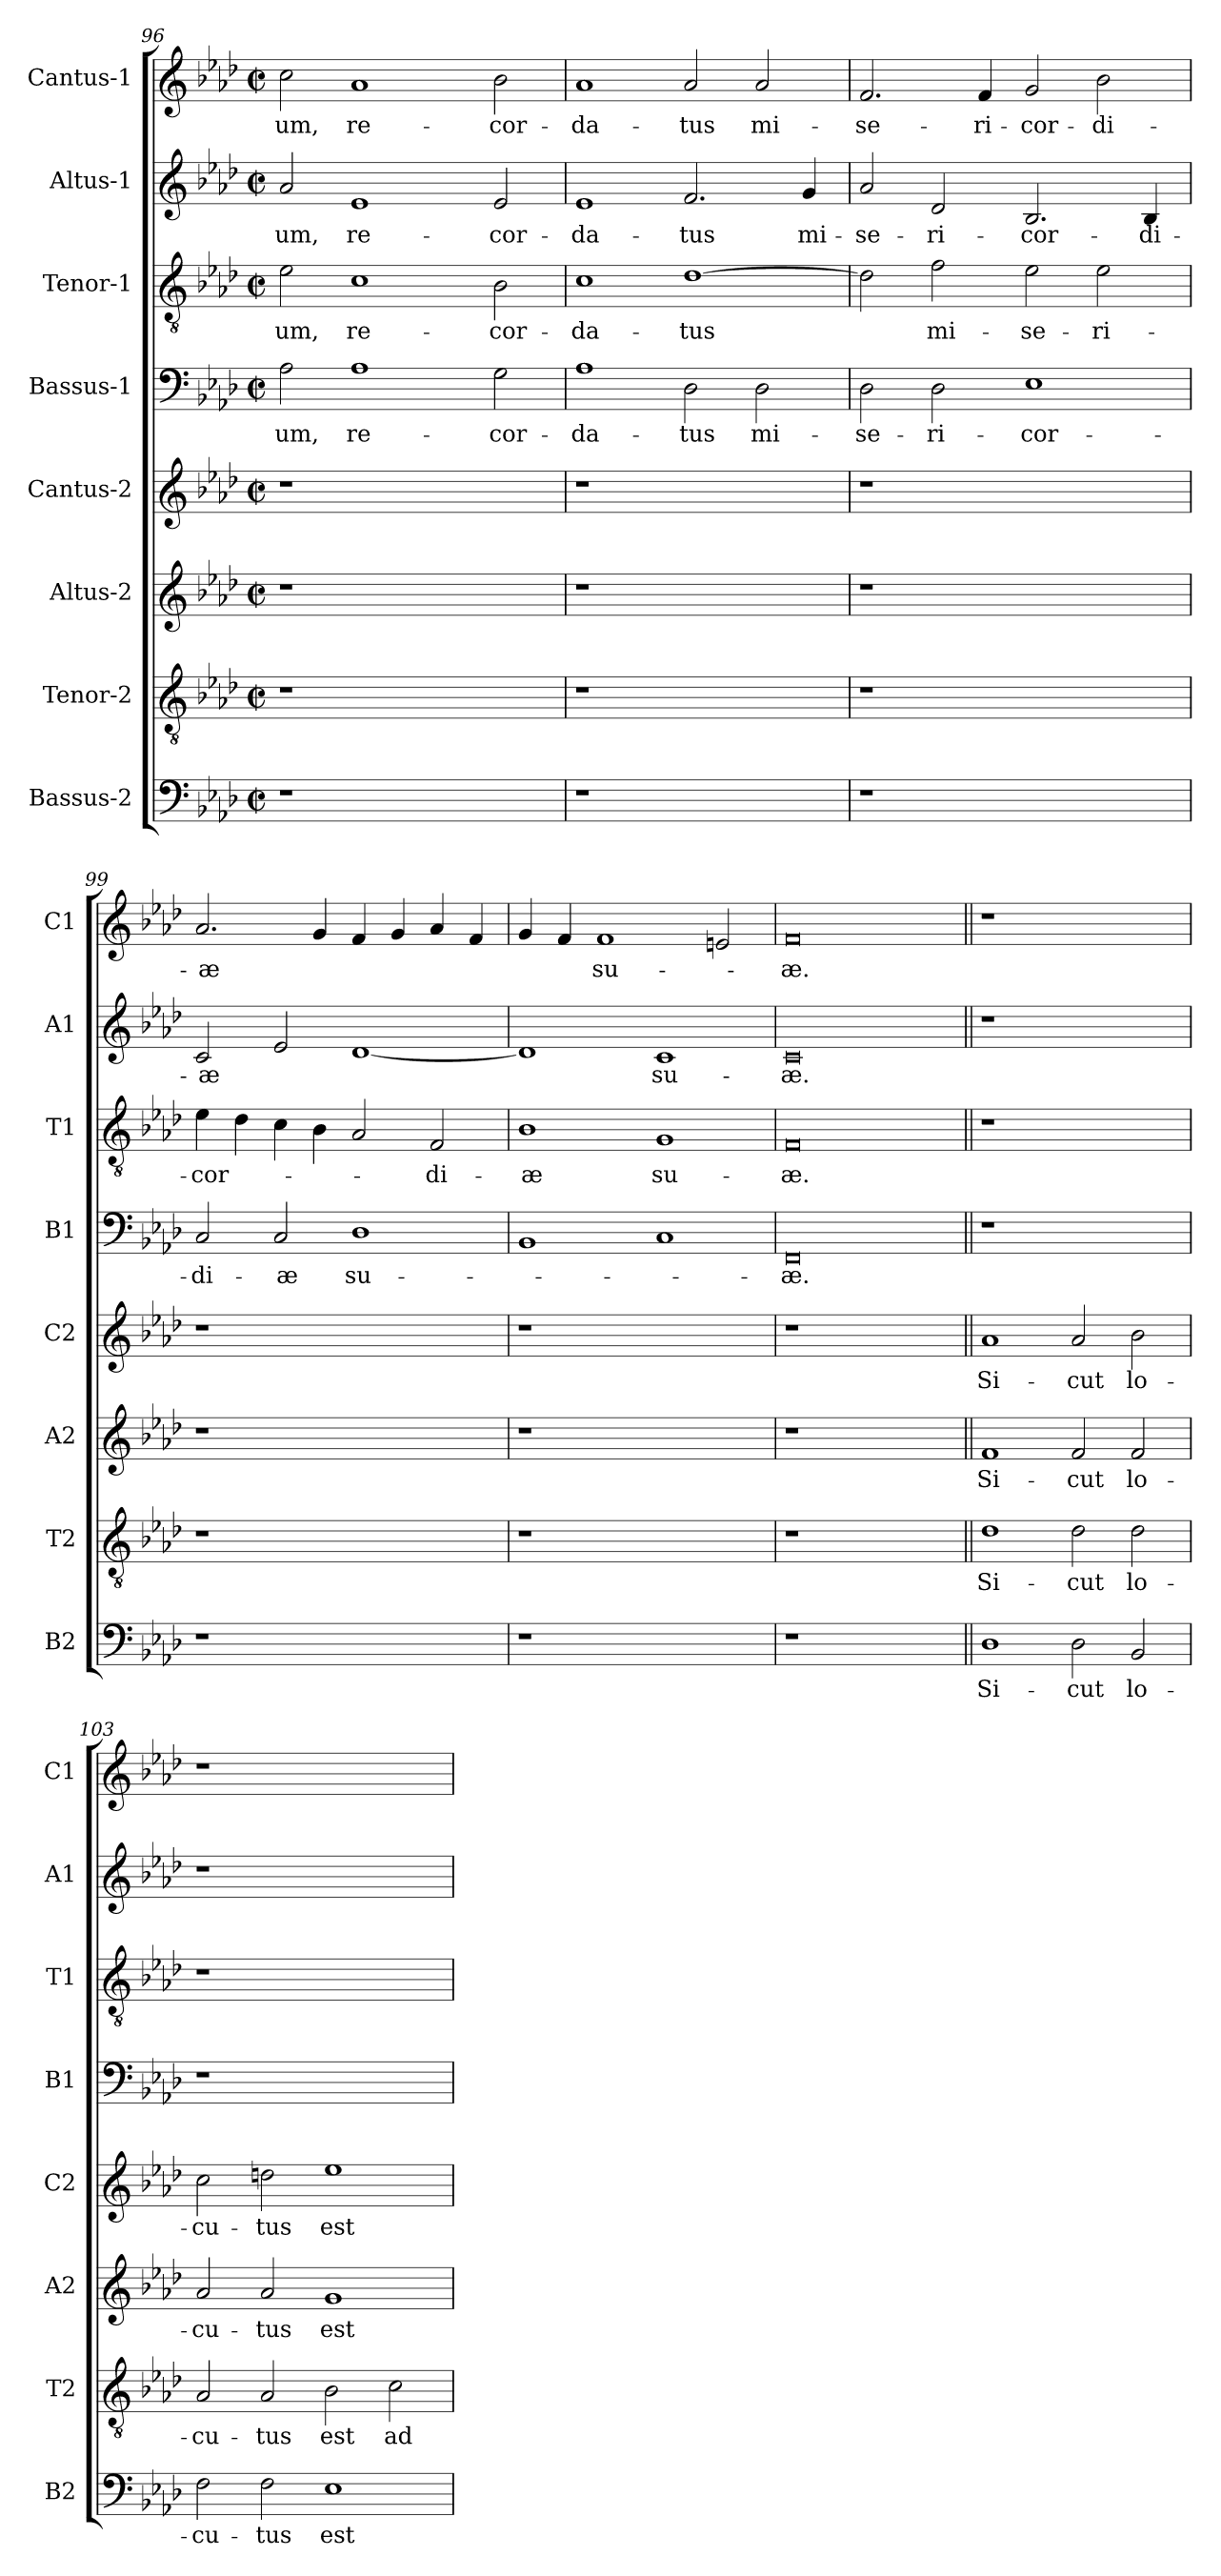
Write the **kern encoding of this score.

**kern	**text	**kern	**text	**kern	**text	**kern	**text	**kern	**text	**kern	**text	**kern	**text	**kern	**text
*part8	*part8	*part7	*part7	*part6	*part6	*part5	*part5	*part4	*part4	*part3	*part3	*part2	*part2	*part1	*part1
*staff8	*staff8	*staff7	*staff7	*staff6	*staff6	*staff5	*staff5	*staff4	*staff4	*staff3	*staff3	*staff2	*staff2	*staff1	*staff1
*I"Bassus-2	*	*I"Tenor-2	*	*I"Altus-2	*	*I"Cantus-2	*	*I"Bassus-1	*	*I"Tenor-1	*	*I"Altus-1	*	*I"Cantus-1	*
*I'B2	*	*I'T2	*	*I'A2	*	*I'C2	*	*I'B1	*	*I'T1	*	*I'A1	*	*I'C1	*
*clefF4	*	*clefGv2	*	*clefG2	*	*clefG2	*	*clefF4	*	*clefGv2	*	*clefG2	*	*clefG2	*
*k[b-e-a-d-]	*	*k[b-e-a-d-]	*	*k[b-e-a-d-]	*	*k[b-e-a-d-]	*	*k[b-e-a-d-]	*	*k[b-e-a-d-]	*	*k[b-e-a-d-]	*	*k[b-e-a-d-]	*
*A-:	*	*A-:	*	*A-:	*	*A-:	*	*A-:	*	*A-:	*	*A-:	*	*A-:	*
*M2/2	*	*M2/2	*	*M2/2	*	*M2/2	*	*M2/2	*	*M2/2	*	*M2/2	*	*M2/2	*
*met(c|)	*	*met(c|)	*	*met(c|)	*	*met(c|)	*	*met(c|)	*	*met(c|)	*	*met(c|)	*	*met(c|)	*
=96	=96	=96	=96	=96	=96	=96	=96	=96	=96	=96	=96	=96	=96	=96	=96
!	!	!	!	!	!	!	!	!	!LO:LY:b	!	!LO:LY:b	!	!LO:LY:b	!	!LO:LY:b
1r	.	1r	.	1r	.	1r	.	2A-\	-um,	2e-\	-um,	2a-/	-um,	2cc\	-um,
!	!	!	!	!	!	!	!	!	!LO:LY:b	!	!LO:LY:b	!	!LO:LY:b	!	!LO:LY:b
.	.	.	.	.	.	.	.	1A-	re-	1c	re-	1e-	re-	1a-	re-
1ryy	.	1ryy	.	1ryy	.	1ryy	.	.	.	.	.	.	.	.	.
!	!	!	!	!	!	!	!	!	!LO:LY:b	!	!LO:LY:b	!	!LO:LY:b	!	!LO:LY:b
.	.	.	.	.	.	.	.	2G\	-cor-	2B-\	-cor-	2e-/	-cor-	2b-\	-cor-
!!LO:LB:g=z
=97	=97	=97	=97	=97	=97	=97	=97	=97	=97	=97	=97	=97	=97	=97	=97
!	!	!	!	!	!	!	!	!	!LO:LY:b	!	!LO:LY:b	!	!LO:LY:b	!	!LO:LY:b
1r	.	1r	.	1r	.	1r	.	1A-	-da-	1c	-da-	1e-	-da-	1a-	-da-
!	!	!	!	!	!	!	!	!	!LO:LY:b	!	!LO:LY:b	!	!LO:LY:b	!	!LO:LY:b
1ryy	.	1ryy	.	1ryy	.	1ryy	.	2D-\	-tus	[1d-	-tus	2.f/	-tus	2a-/	-tus
!	!	!	!	!	!	!	!	!	!LO:LY:b	!	!	!	!	!	!LO:LY:b
.	.	.	.	.	.	.	.	2D-\	mi-	.	.	.	.	2a-/	mi-
!	!	!	!	!	!	!	!	!	!	!	!	!	!LO:LY:b	!	!
.	.	.	.	.	.	.	.	.	.	.	.	4g/	mi-	.	.
=98	=98	=98	=98	=98	=98	=98	=98	=98	=98	=98	=98	=98	=98	=98	=98
!	!	!	!	!	!	!	!	!	!LO:LY:b	!	!	!	!LO:LY:b	!	!LO:LY:b
1r	.	1r	.	1r	.	1r	.	2D-\	-se-	2d-\]	.	2a-/	-se-	2.f/	-se-
!	!	!	!	!	!	!	!	!	!LO:LY:b	!	!LO:LY:b	!	!LO:LY:b	!	!
.	.	.	.	.	.	.	.	2D-\	-ri-	2f\	mi-	2d-/	-ri-	.	.
!	!	!	!	!	!	!	!	!	!	!	!	!	!	!	!LO:LY:b
.	.	.	.	.	.	.	.	.	.	.	.	.	.	4f/	-ri-
!	!	!	!	!	!	!	!	!	!LO:LY:b	!	!LO:LY:b	!	!LO:LY:b	!	!LO:LY:b
1ryy	.	1ryy	.	1ryy	.	1ryy	.	1E-	-cor-	2e-\	-se-	2.B-/	-cor-	2g/	-cor-
!	!	!	!	!	!	!	!	!	!	!	!LO:LY:b	!	!	!	!LO:LY:b
.	.	.	.	.	.	.	.	.	.	2e-\	-ri-	.	.	2b-\	-di-
!	!	!	!	!	!	!	!	!	!	!	!	!	!LO:LY:b	!	!
.	.	.	.	.	.	.	.	.	.	.	.	4B-/	-di-	.	.
=99	=99	=99	=99	=99	=99	=99	=99	=99	=99	=99	=99	=99	=99	=99	=99
!	!	!	!	!	!	!	!	!	!LO:LY:b	!	!LO:LY:b	!	!LO:LY:b	!	!LO:LY:b
1r	.	1r	.	1r	.	1r	.	2C/	-di-	4e-\	-cor-	2c/	-æ	2.a-/	-æ
.	.	.	.	.	.	.	.	.	.	4d-\	.	.	.	.	.
!	!	!	!	!	!	!	!	!	!LO:LY:b	!	!	!	!	!	!
.	.	.	.	.	.	.	.	2C/	-æ	4c\	.	2e-/	.	.	.
.	.	.	.	.	.	.	.	.	.	4B-\	.	.	.	4g/	.
!	!	!	!	!	!	!	!	!	!LO:LY:b	!	!	!	!	!	!
1ryy	.	1ryy	.	1ryy	.	1ryy	.	1D-	su-	2A-/	.	[1d-	.	4f/	.
.	.	.	.	.	.	.	.	.	.	.	.	.	.	4g/	.
!	!	!	!	!	!	!	!	!	!	!	!LO:LY:b	!	!	!	!
.	.	.	.	.	.	.	.	.	.	2F/	-di-	.	.	4a-/	.
.	.	.	.	.	.	.	.	.	.	.	.	.	.	4f/	.
=100	=100	=100	=100	=100	=100	=100	=100	=100	=100	=100	=100	=100	=100	=100	=100
!	!	!	!	!	!	!	!	!	!	!	!LO:LY:b	!	!	!	!
1r	.	1r	.	1r	.	1r	.	1BB-	.	1B-	-æ	1d-]	.	4g/	.
.	.	.	.	.	.	.	.	.	.	.	.	.	.	4f/	.
!	!	!	!	!	!	!	!	!	!	!	!	!	!	!	!LO:LY:b
.	.	.	.	.	.	.	.	.	.	.	.	.	.	1f	su-
!	!	!	!	!	!	!	!	!	!	!	!LO:LY:b	!	!LO:LY:b	!	!
1ryy	.	1ryy	.	1ryy	.	1ryy	.	1C	.	1G	su-	1c	su-	.	.
.	.	.	.	.	.	.	.	.	.	.	.	.	.	2en/	.
=101	=101	=101	=101	=101	=101	=101	=101	=101	=101	=101	=101	=101	=101	=101	=101
!	!	!	!	!	!	!	!	!	!LO:LY:b	!	!LO:LY:b	!	!LO:LY:b	!	!LO:LY:b
1r	.	1r	.	1r	.	1r	.	0FF	-æ.	0F	-æ.	0c	-æ.	0f	-æ.
1ryy	.	1ryy	.	1ryy	.	1ryy	.	.	.	.	.	.	.	.	.
!!LO:LB:g=z
=102||	=102||	=102||	=102||	=102||	=102||	=102||	=102||	=102||	=102||	=102||	=102||	=102||	=102||	=102||	=102||
!	!LO:LY:b	!	!LO:LY:b	!	!LO:LY:b	!	!LO:LY:b	!	!	!	!	!	!	!	!
1D-	Si-	1d-	Si-	1f	Si-	1a-	Si-	1r	.	1r	.	1r	.	1r	.
!	!LO:LY:b	!	!LO:LY:b	!	!LO:LY:b	!	!LO:LY:b	!	!	!	!	!	!	!	!
2D-\	-cut	2d-\	-cut	2f/	-cut	2a-/	-cut	1ryy	.	1ryy	.	1ryy	.	1ryy	.
!	!LO:LY:b	!	!LO:LY:b	!	!LO:LY:b	!	!LO:LY:b	!	!	!	!	!	!	!	!
2BB-/	lo-	2d-\	lo-	2f/	lo-	2b-\	lo-	.	.	.	.	.	.	.	.
=103	=103	=103	=103	=103	=103	=103	=103	=103	=103	=103	=103	=103	=103	=103	=103
!	!LO:LY:b	!	!LO:LY:b	!	!LO:LY:b	!	!LO:LY:b	!	!	!	!	!	!	!	!
2F\	-cu-	2A-/	-cu-	2a-/	-cu-	2cc\	-cu-	1r	.	1r	.	1r	.	1r	.
!	!LO:LY:b	!	!LO:LY:b	!	!LO:LY:b	!	!LO:LY:b	!	!	!	!	!	!	!	!
2F\	-tus	2A-/	-tus	2a-/	-tus	2ddn\	-tus	.	.	.	.	.	.	.	.
!	!LO:LY:b	!	!LO:LY:b	!	!LO:LY:b	!	!LO:LY:b	!	!	!	!	!	!	!	!
1E-	est	2B-\	est	1g	est	1ee-	est	1ryy	.	1ryy	.	1ryy	.	1ryy	.
!	!	!	!LO:LY:b	!	!	!	!	!	!	!	!	!	!	!	!
.	.	2c\	ad	.	.	.	.	.	.	.	.	.	.	.	.
=	=	=	=	=	=	=	=	=	=	=	=	=	=	=	=
*-	*-	*-	*-	*-	*-	*-	*-	*-	*-	*-	*-	*-	*-	*-	*-
